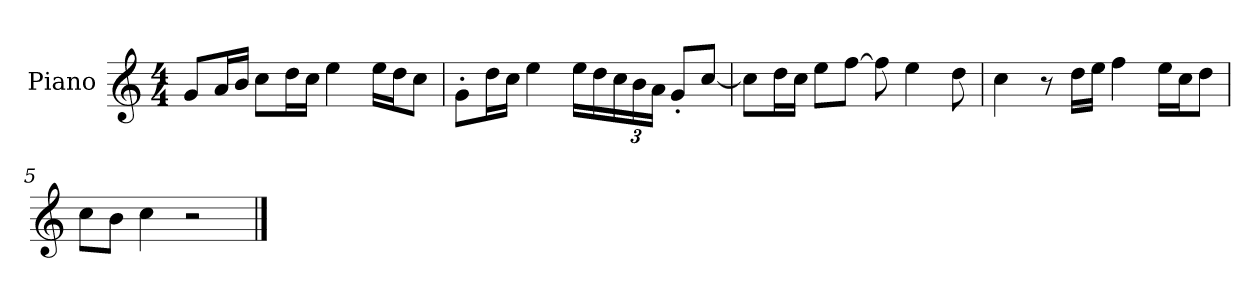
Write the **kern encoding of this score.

**kern
*part1
*staff1
*I"Piano
*I'P-no
*clefG2
*k[]
*M4/4
*MM90
=1
8g/L
16a/L
16b/JJ
8cc\L
16dd\L
16cc\JJ
4ee\
16ee\LL
16dd\J
8cc\J
=2
8g'\L
16dd\L
16cc\JJ
4ee\
16ee\LL
16dd\
*Xbrackettup
24cc\
24b\
24a\JJ
8g'/L
[8cc/J
=3
8cc\L]
16dd\L
16cc\JJ
8ee\L
[8ff\J
8ff\]
4ee\
8dd\
=4
4cc\
8r
16dd\LL
16ee\JJ
4ff\
16ee\LL
16cc\J
8dd\J
=5
8cc\L
8b\J
4cc\
2r
==
*-
